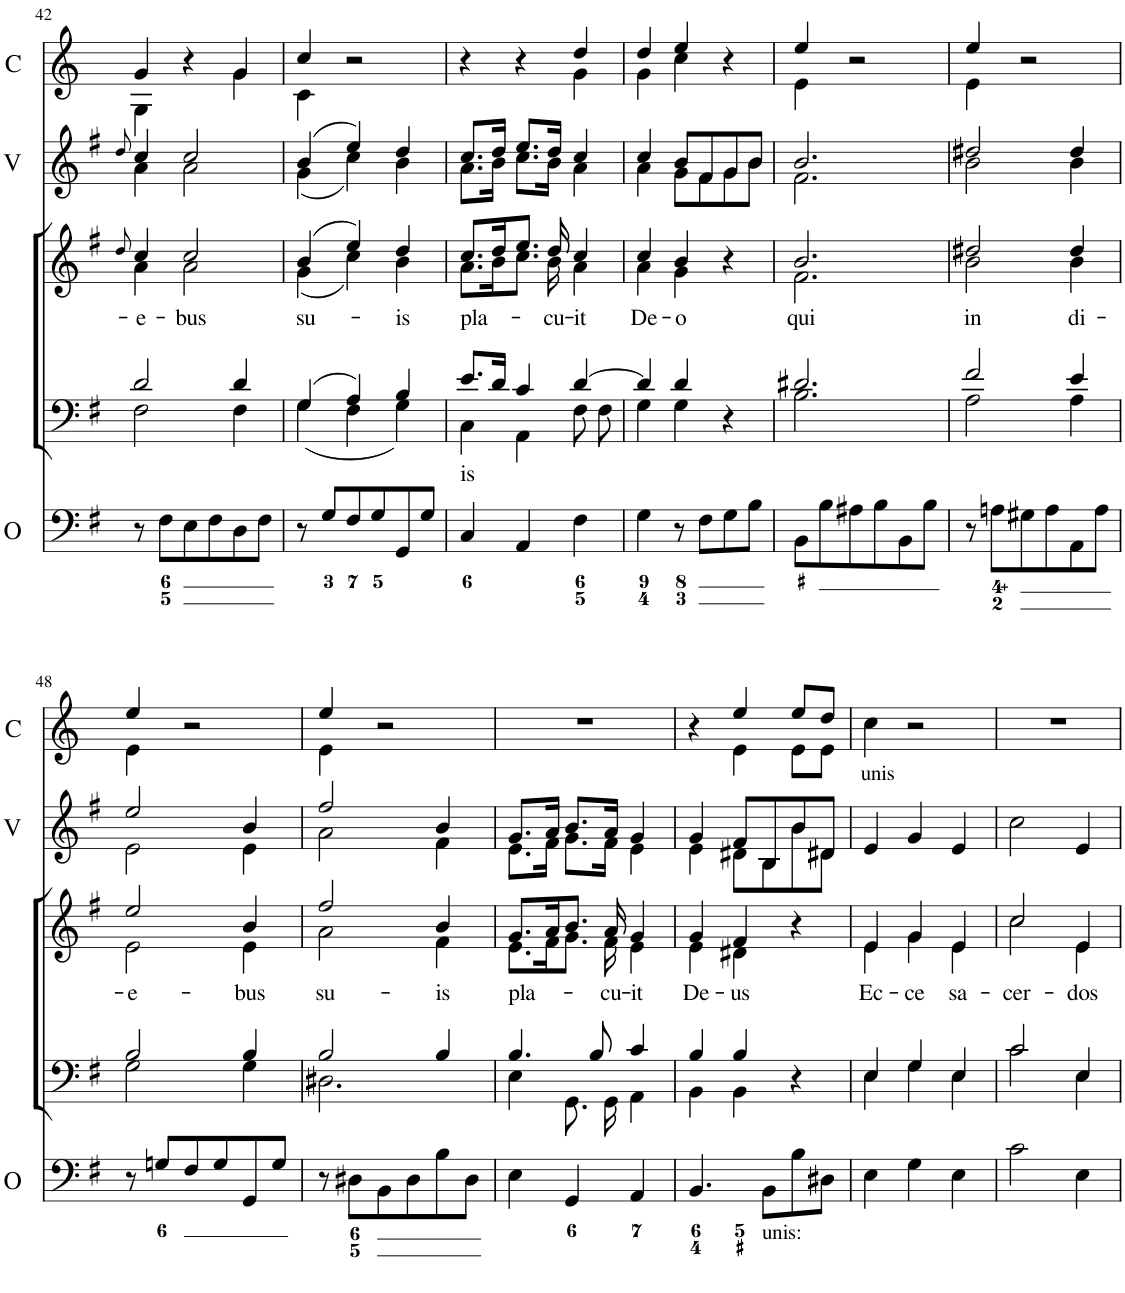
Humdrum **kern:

**kern	**kern	**kern	**kern	**text	**kern	**text	**kern	**kern
*part7	*part6	*part5	*part4	*part4	*part3	*part3	*part2	*part1
*staff7	*staff6	*staff5	*staff4	*staff4	*staff3	*staff3	*staff2	*staff1
*I"Violin	*I"Violin	*I"Organo	*I"Voice	*	*I"Voice	*	*I"2 Violini	*I"2 Corni in G
*I'Vln.	*I'Vln.	*I'O	*	*	*	*	*I'V	*I'C
!!LO:PB:g=z
*clefG2	*clefG2	*clefF4	*clefF4	*	*clefG2	*	*clefG2	*clefG2
*	*	*	*	*	*	*	*	*Trd3c5
*k[f#]	*k[f#]	*k[f#]	*k[f#]	*	*k[f#]	*	*k[f#]	*k[]
*M3/4	*M3/4	*M3/4	*M3/4	*	*M3/4	*	*M3/4	*M3/4
=42	=42	=42	=42	=42	=42	=42	=42	=42
.	8qdd	.	.	.	8qdd/	.	8qdd/	.
*	*	*	*^	*	*	*	*	*
!	!	!	!	!	!	!	!LO:LY:b	!	!
*	*	*	*	*	*	*^	*	*^	*^
4a	4cc	8r	2d/	2F#\	.	4cc/	4a\	-e-	4cc/	4a\	4g/	4G\
.	.	8F#\L	.	.	.	.	.	.	.	.	.	.
!	!	!	!	!	!	!	!	!LO:LY:b	!	!	!	!
2a	2cc	8E\	.	.	.	2cc/	2a\	-bus	2cc/	2a\	4r	4ryy
.	.	8F#\	.	.	.	.	.	.	.	.	.	.
.	.	8D\	4d/	4F#\	.	.	.	.	.	.	4g/	4g\
.	.	8F#\J	.	.	.	.	.	.	.	.	.	.
=43	=43	=43	=43	=43	=43	=43	=43	=43	=43	=43	=43	=43
!	!	!	!	!	!	!	!	!LO:LY:b	!	!	!	!
(4g	(4b	8r	((4G/	4G\	.	(4b/	(4g\	su-	(4b/	(4g\	4cc/	4c\
.	.	8G/L	.	.	.	.	.	.	.	.	.	.
4cc)	4ee)	8F#/	4A/)	4F#\	.	4ee/)	4cc\)	.	4ee/)	4cc\)	2r	2ryy
.	.	8G/	.	.	.	.	.	.	.	.	.	.
!	!	!	!	!	!	!	!	!LO:LY:b	!	!	!	!
4b	4dd	8GG/	4B/	4G\)	.	4dd/	4b\	-is	4dd/	4b\	.	.
.	.	8G/J	.	.	.	.	.	.	.	.	.	.
=44	=44	=44	=44	=44	=44	=44	=44	=44	=44	=44	=44	=44
!	!	!	!	!	!LO:LY:b	!	!	!LO:LY:b	!	!	!	!
8.a/L	8.cc\L	4C/	8.e/L	4C\	is	8.cc/L	8.a\L	pla-	8.cc/L	8.a\L	4r	2ryy
16b/Jk	16dd\Jk	.	16d/Jk	.	.	16dd/K	16b\K	.	16dd/Jk	16b\Jk	.	.
8.cc\L	8.ee\L	4AA/	4c/	4AA\	.	8.ee/J	8.cc\J	.	8.ee/L	8.cc\L	4r	.
!	!	!	!	!	!	!	!	!LO:LY:b	!	!	!	!
16b\Jk	16dd\Jk	.	.	.	.	16dd/	16b\	-cu-	16dd/Jk	16b\Jk	.	.
!	!	!	!	!	!	!	!	!LO:LY:b	!	!	!	!
4a	4cc	4F#\	[4d/	8F#\	.	4cc/	4a\	-it	4cc/	4a\	4dd/	4g\
.	.	.	.	8F#\	.	.	.	.	.	.	.	.
=45	=45	=45	=45	=45	=45	=45	=45	=45	=45	=45	=45	=45
!	!	!	!	!	!	!	!	!LO:LY:b	!	!	!	!
4a	4cc	4G\	4d/]	4G\	.	4cc/	4a\	De-	4cc/	4a\	4dd/	4g\
!	!	!	!	!	!	!	!	!LO:LY:b	!	!	!	!
8g/L	8b/L	8r	4d/	4G\	.	4b/	4g\	-o	8b/L	8g\L	4ee/	4cc\
8f#/J	8f#/J	8F#\L	.	.	.	.	.	.	8f#/	8f#\	.	.
8g/L	8g/L	8G\	4r	4ryy	.	4r	4ryy	.	8g/	8g\	4r	4ryy
8b/J	8b/J	8B\J	.	.	.	.	.	.	8b/J	8b\J	.	.
=46	=46	=46	=46	=46	=46	=46	=46	=46	=46	=46	=46	=46
!	!	!	!	!	!	!	!	!LO:LY:b	!	!	!	!
2.f#	2.b	8BB\L	2.d#X/	2.B\	.	2.b/	2.f#\	qui	2.b/	2.f#\	4ee/	4e\
.	.	8B\	.	.	.	.	.	.	.	.	.	.
.	.	8A#X\	.	.	.	.	.	.	.	.	2r	2ryy
.	.	8B\	.	.	.	.	.	.	.	.	.	.
.	.	8BB\	.	.	.	.	.	.	.	.	.	.
.	.	8B\J	.	.	.	.	.	.	.	.	.	.
=47	=47	=47	=47	=47	=47	=47	=47	=47	=47	=47	=47	=47
!	!	!	!	!	!	!	!	!LO:LY:b	!	!	!	!
2b	2dd#X	8r	2f#/	2A\	.	2dd#X/	2b\	in	2dd#X/	2b\	4ee/	4e\
.	.	8An\L	.	.	.	.	.	.	.	.	.	.
.	.	8G#X\	.	.	.	.	.	.	.	.	2r	2ryy
.	.	8A\	.	.	.	.	.	.	.	.	.	.
!	!	!	!	!	!	!	!	!LO:LY:b	!	!	!	!
4b	4dd#	8AA\	4e/	4A\	.	4dd#/	4b\	di-	4dd#/	4b\	.	.
.	.	8A\J	.	.	.	.	.	.	.	.	.	.
!!LO:LB:g=z	!!
=48	=48	=48	=48	=48	=48	=48	=48	=48	=48	=48	=48	=48
!	!	!	!	!	!	!	!	!LO:LY:b	!	!	!	!
2e	2ee	8r	2B/	2G\	.	2ee/	2e\	-e-	2ee/	2e\	4ee/	4e\
.	.	8Gn/L	.	.	.	.	.	.	.	.	.	.
.	.	8F#/	.	.	.	.	.	.	.	.	2r	2ryy
.	.	8G/	.	.	.	.	.	.	.	.	.	.
!	!	!	!	!	!	!	!	!LO:LY:b	!	!	!	!
4e	4b	8GG/	4B/	4G\	.	4b/	4e\	-bus	4b/	4e\	.	.
.	.	8G/J	.	.	.	.	.	.	.	.	.	.
=49	=49	=49	=49	=49	=49	=49	=49	=49	=49	=49	=49	=49
!	!	!	!	!	!	!	!	!LO:LY:b	!	!	!	!
2a	2ff#	8r	2B/	2.D#X\	.	2ff#/	2a\	su-	2ff#/	2a\	4ee/	4e\
.	.	8D#X\L	.	.	.	.	.	.	.	.	.	.
.	.	8BB\	.	.	.	.	.	.	.	.	2r	2ryy
.	.	8D#\	.	.	.	.	.	.	.	.	.	.
!	!	!	!	!	!	!	!	!LO:LY:b	!	!	!	!
4f#	4b	8B\	4B/	.	.	4b/	4f#\	-is	4b/	4f#\	.	.
.	.	8D#\J	.	.	.	.	.	.	.	.	.	.
*	*	*	*	*	*	*	*	*	*	*	*v	*v
=50	=50	=50	=50	=50	=50	=50	=50	=50	=50	=50	=50
!	!	!	!	!	!	!	!	!LO:LY:b	!	!	!
8.e/L	8.g/L	4E\	4.B/	4E\	.	8.g/L	8.e\L	pla-	8.g/L	8.e\L	2.r
16f#/Jk	16a/Jk	.	.	.	.	16a/K	16f#\K	.	16a/Jk	16f#\Jk	.
8.g/L	8.b/L	4GG/	.	8.GG\	.	8.b/J	8.g\J	.	8.b/L	8.g\L	.
.	.	.	8B/	.	.	.	.	.	.	.	.
!	!	!	!	!	!	!	!	!LO:LY:b	!	!	!
16f#/Jk	16a/Jk	.	.	16GG\	.	16a/	16f#\	-cu-	16a/Jk	16f#\Jk	.
!	!	!	!	!	!	!	!	!LO:LY:b	!	!	!
4e	4g	4AA/	4c/	4AA\	.	4g/	4e\	-it	4g/	4e\	.
=51	=51	=51	=51	=51	=51	=51	=51	=51	=51	=51	=51
!	!	!	!	!	!	!	!	!LO:LY:b	!	!	!
*	*	*	*	*	*	*	*	*	*	*	*^
4e	4g	4.BB/	4B/	4BB\	.	4g/	4e\	De-	4g/	4e\	4r	4ryy
!	!	!	!	!	!	!	!	!LO:LY:b	!	!	!	!
8d#X/L	8f#/L	.	4B/	4BB\	.	4f#/	4d#X\	-us	8f#/L	8d#X\L	4ee/	4e\
!	!	!LO:TX:b:t=unis&colon;	!	!	!	!	!	!	!	!	!	!
8B/J	8B/J	8BB\L	.	.	.	.	.	.	8B/	8B\	.	.
8b/L	8b/L	8B\	4r	4ryy	.	4r	4ryy	.	8b/	8b\	8ee/L	8e\L
8d#X/J	8d#X/J	8D#X\J	.	.	.	.	.	.	8d#/J	8d#X\J	8dd/J	8e\J
=52	=52	=52	=52	=52	=52	=52	=52	=52	=52	=52	=52	=52
!	!	!	!	!	!	!	!	!	!LO:TX:a:t=unis	!	!	!
!	!LO:TX:a:t=unis	!	!	!	!	!	!	!	!	!	!	!
!LO:TX:a:t=unis	!	!	!	!	!	!	!	!	!	!	!	!
!	!	!	!	!	!	!	!	!LO:LY:b	!	!	!	!
*	*	*	*	*	*	*	*	*	*v	*v	*	*
*	*	*	*	*	*	*	*	*	*	*v	*v
4e	4e	4E\	4E/	4E\	.	4e/	4e\	Ec-	4e/	4cc\
!	!	!	!	!	!	!	!	!LO:LY:b	!	!
4g	4g	4G\	4G/	4G\	.	4g/	4g\	-ce	4g/	2r
!	!	!	!	!	!	!	!	!LO:LY:b	!	!
4e	4e	4E\	4E/	4E\	.	4e/	4e\	sa-	4e/	.
=53	=53	=53	=53	=53	=53	=53	=53	=53	=53	=53
!	!	!	!	!	!	!	!	!LO:LY:b	!	!
2cc	2cc	2c\	2c/	2c\	.	2cc/	2cc\	-cer-	2cc\	2.r
!	!	!	!	!	!	!	!	!LO:LY:b	!	!
4e	4e	4E\	4E/	4E\	.	4e/	4e\	-dos	4e/	.
*	*	*	*v	*v	*	*	*	*	*	*
*	*	*	*	*	*v	*v	*	*	*
=	=	=	=	=	=	=	=	=
*-	*-	*-	*-	*-	*-	*-	*-	*-
